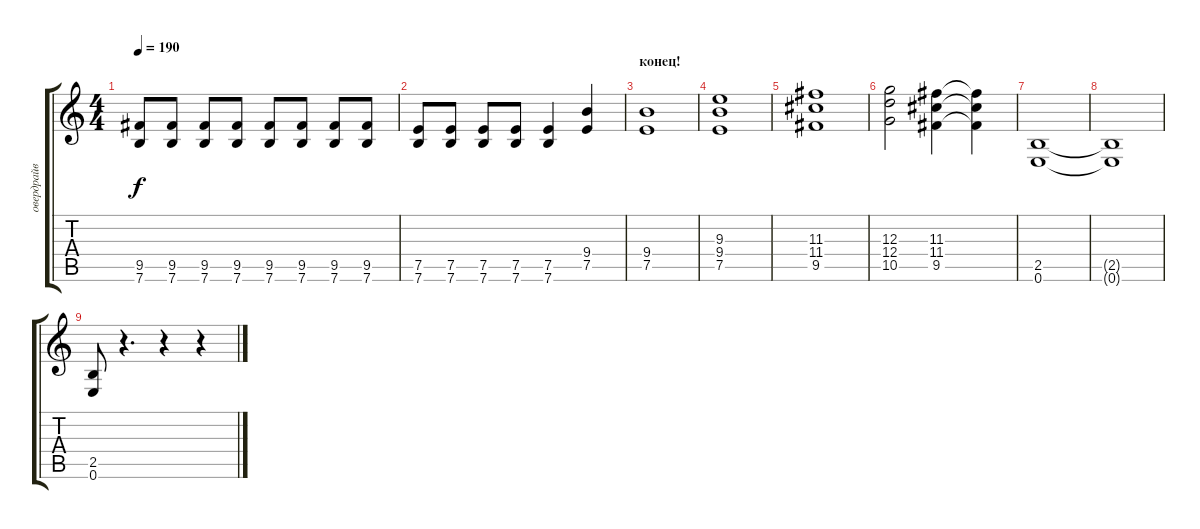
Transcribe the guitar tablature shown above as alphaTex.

\track ("овердрайв" "овердрайв") {instrument overdrivenguitar}
\staff {score tabs}
\tuning (E4 B3 G3 D3 A2 E2) {hide}
\ts (4 4)
\tempo 190
\clef g2
\ks c
(9.5 7.6).8{dy f} (9.5 7.6).8 (9.5 7.6).8 (9.5 7.6).8 (9.5 7.6).8 (9.5 7.6).8 (9.5 7.6).8 (9.5 7.6).8 |
(7.5 7.6).8 (7.5 7.6).8 (7.5 7.6).8 (7.5 7.6).8 (7.5 7.6).4 (9.4 7.5).4 |
\section ("" "конец!")
(9.4 7.5).1 |
(9.3 9.4 7.5).1 |
(11.3 11.4 9.5).1 |
(12.3 12.4 10.5).2 (11.3 11.4 9.5).4 (11.3{t} 11.4{t} 9.5{t}).4 |
(2.5 0.6).1 |
(2.5{t} 0.6{t}).1 |
(2.5 0.6).8 r.4{d} r.4 r.4
